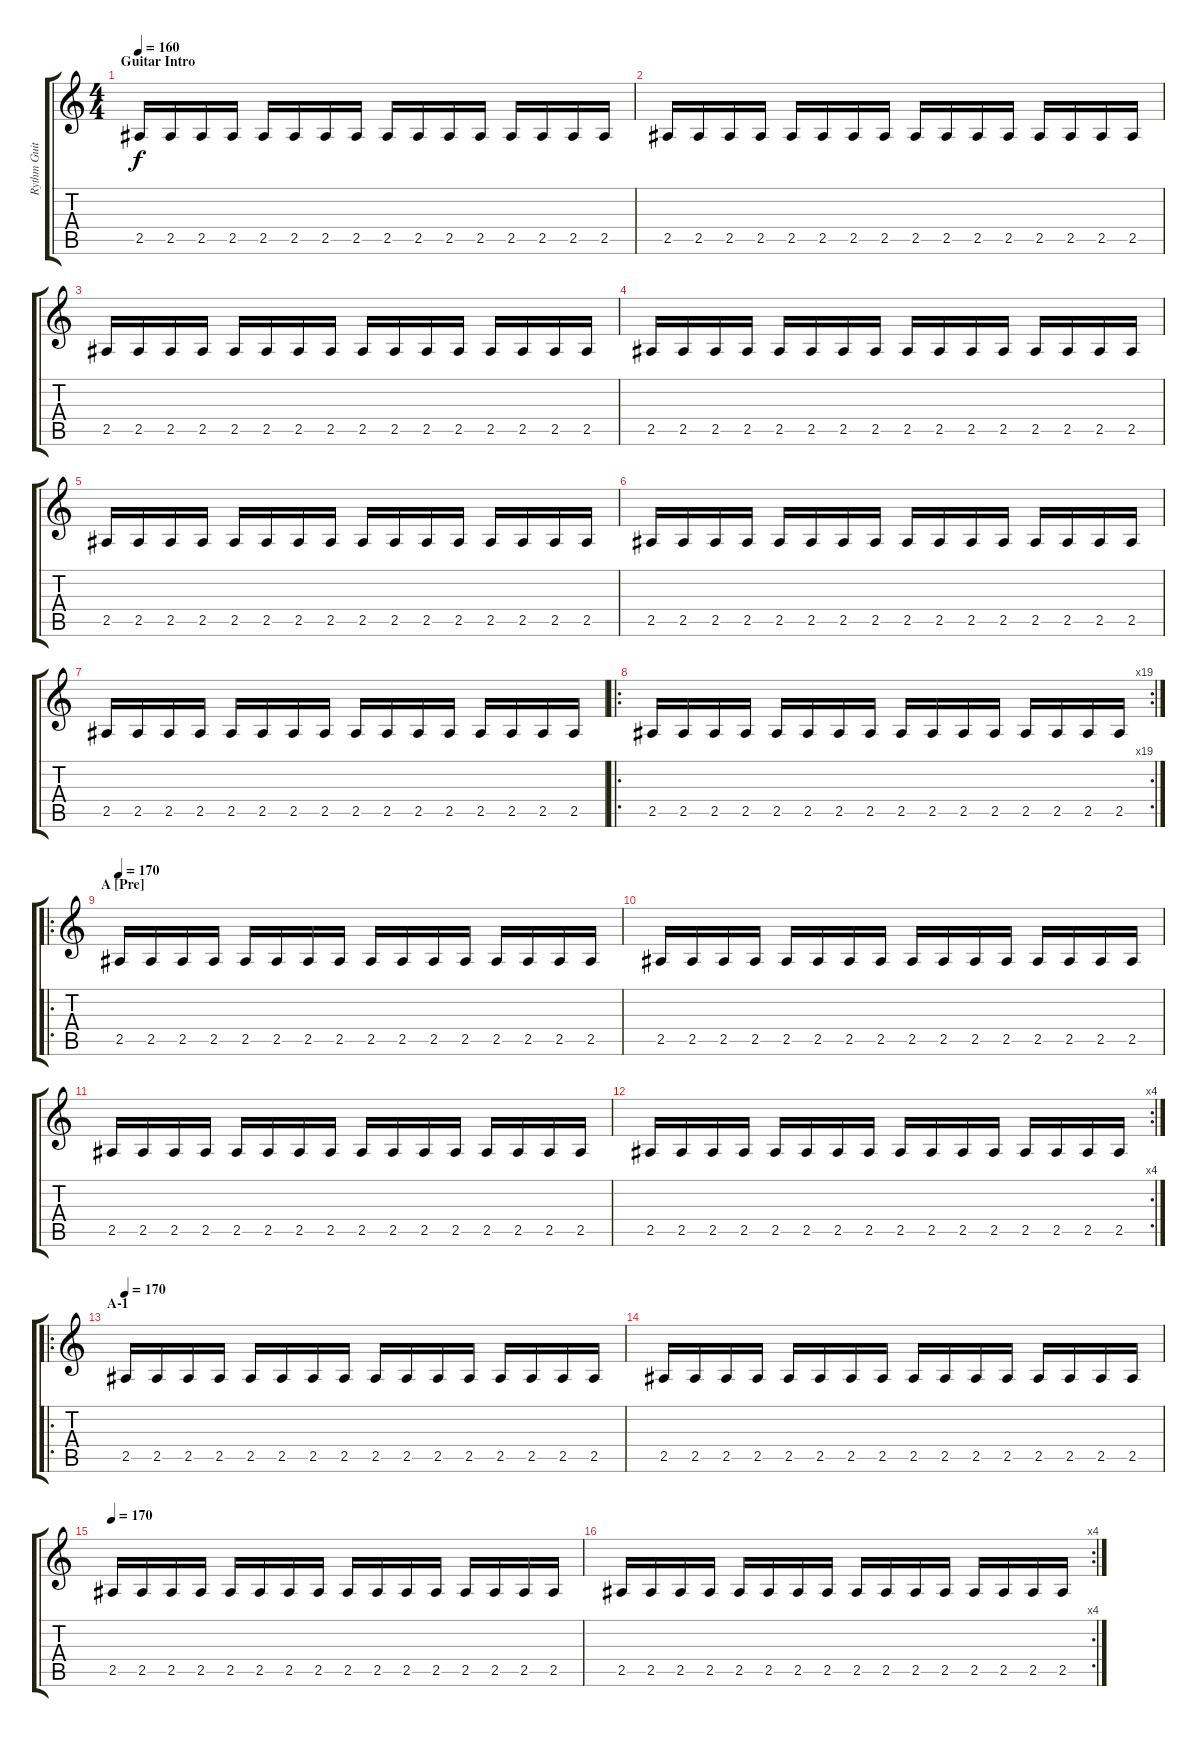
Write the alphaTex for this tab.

\track ("Rythm Guitar" "Rythm Guit") {instrument distortionguitar}
\staff {score tabs}
\tuning (Eb4 Bb3 Gb3 Db3 Ab2 Eb2) {hide}
\ts (4 4)
\section ("" "Guitar Intro")
\tempo 160
\clef g2
\ks c
2.5.16{dy f volume 13 instrument distortionguitar} 2.5.16 2.5.16 2.5.16 2.5.16 2.5.16 2.5.16 2.5.16 2.5.16 2.5.16 2.5.16 2.5.16 2.5.16 2.5.16 2.5.16 2.5.16 |
2.5.16 2.5.16 2.5.16 2.5.16 2.5.16 2.5.16 2.5.16 2.5.16 2.5.16 2.5.16 2.5.16 2.5.16 2.5.16 2.5.16 2.5.16 2.5.16 |
2.5.16{volume 13} 2.5.16 2.5.16 2.5.16 2.5.16 2.5.16 2.5.16 2.5.16 2.5.16 2.5.16 2.5.16 2.5.16 2.5.16 2.5.16 2.5.16 2.5.16 |
2.5.16 2.5.16 2.5.16 2.5.16 2.5.16 2.5.16 2.5.16 2.5.16 2.5.16 2.5.16 2.5.16 2.5.16 2.5.16 2.5.16 2.5.16 2.5.16 |
2.5.16{volume 13} 2.5.16 2.5.16 2.5.16 2.5.16 2.5.16 2.5.16 2.5.16 2.5.16 2.5.16 2.5.16 2.5.16 2.5.16 2.5.16 2.5.16 2.5.16 |
2.5.16 2.5.16 2.5.16 2.5.16 2.5.16 2.5.16 2.5.16 2.5.16 2.5.16 2.5.16 2.5.16 2.5.16 2.5.16 2.5.16 2.5.16 2.5.16 |
2.5.16{volume 13} 2.5.16 2.5.16 2.5.16 2.5.16 2.5.16 2.5.16 2.5.16 2.5.16 2.5.16 2.5.16 2.5.16 2.5.16 2.5.16 2.5.16 2.5.16 |
\ro
\rc 19
2.5.16 2.5.16 2.5.16 2.5.16 2.5.16 2.5.16 2.5.16 2.5.16 2.5.16 2.5.16 2.5.16 2.5.16 2.5.16 2.5.16 2.5.16 2.5.16 |
\ro
\section ("" "A [Pre]")
\tempo 170
2.5.16 2.5.16 2.5.16 2.5.16 2.5.16 2.5.16 2.5.16 2.5.16 2.5.16 2.5.16 2.5.16 2.5.16 2.5.16 2.5.16 2.5.16 2.5.16 |
2.5.16 2.5.16 2.5.16 2.5.16 2.5.16 2.5.16 2.5.16 2.5.16 2.5.16 2.5.16 2.5.16 2.5.16 2.5.16 2.5.16 2.5.16 2.5.16 |
2.5.16 2.5.16 2.5.16 2.5.16 2.5.16 2.5.16 2.5.16 2.5.16 2.5.16 2.5.16 2.5.16 2.5.16 2.5.16 2.5.16 2.5.16 2.5.16 |
\rc 4
2.5.16 2.5.16 2.5.16 2.5.16 2.5.16 2.5.16 2.5.16 2.5.16 2.5.16 2.5.16 2.5.16 2.5.16 2.5.16 2.5.16 2.5.16 2.5.16 |
\ro
\section ("" "A-1")
\tempo 170
2.5.16 2.5.16 2.5.16 2.5.16 2.5.16 2.5.16 2.5.16 2.5.16 2.5.16 2.5.16 2.5.16 2.5.16 2.5.16 2.5.16 2.5.16 2.5.16 |
2.5.16 2.5.16 2.5.16 2.5.16 2.5.16 2.5.16 2.5.16 2.5.16 2.5.16 2.5.16 2.5.16 2.5.16 2.5.16 2.5.16 2.5.16 2.5.16 |
\tempo 170
2.5.16 2.5.16 2.5.16 2.5.16 2.5.16 2.5.16 2.5.16 2.5.16 2.5.16 2.5.16 2.5.16 2.5.16 2.5.16 2.5.16 2.5.16 2.5.16 |
\rc 4
2.5.16 2.5.16 2.5.16 2.5.16 2.5.16 2.5.16 2.5.16 2.5.16 2.5.16 2.5.16 2.5.16 2.5.16 2.5.16 2.5.16 2.5.16 2.5.16
